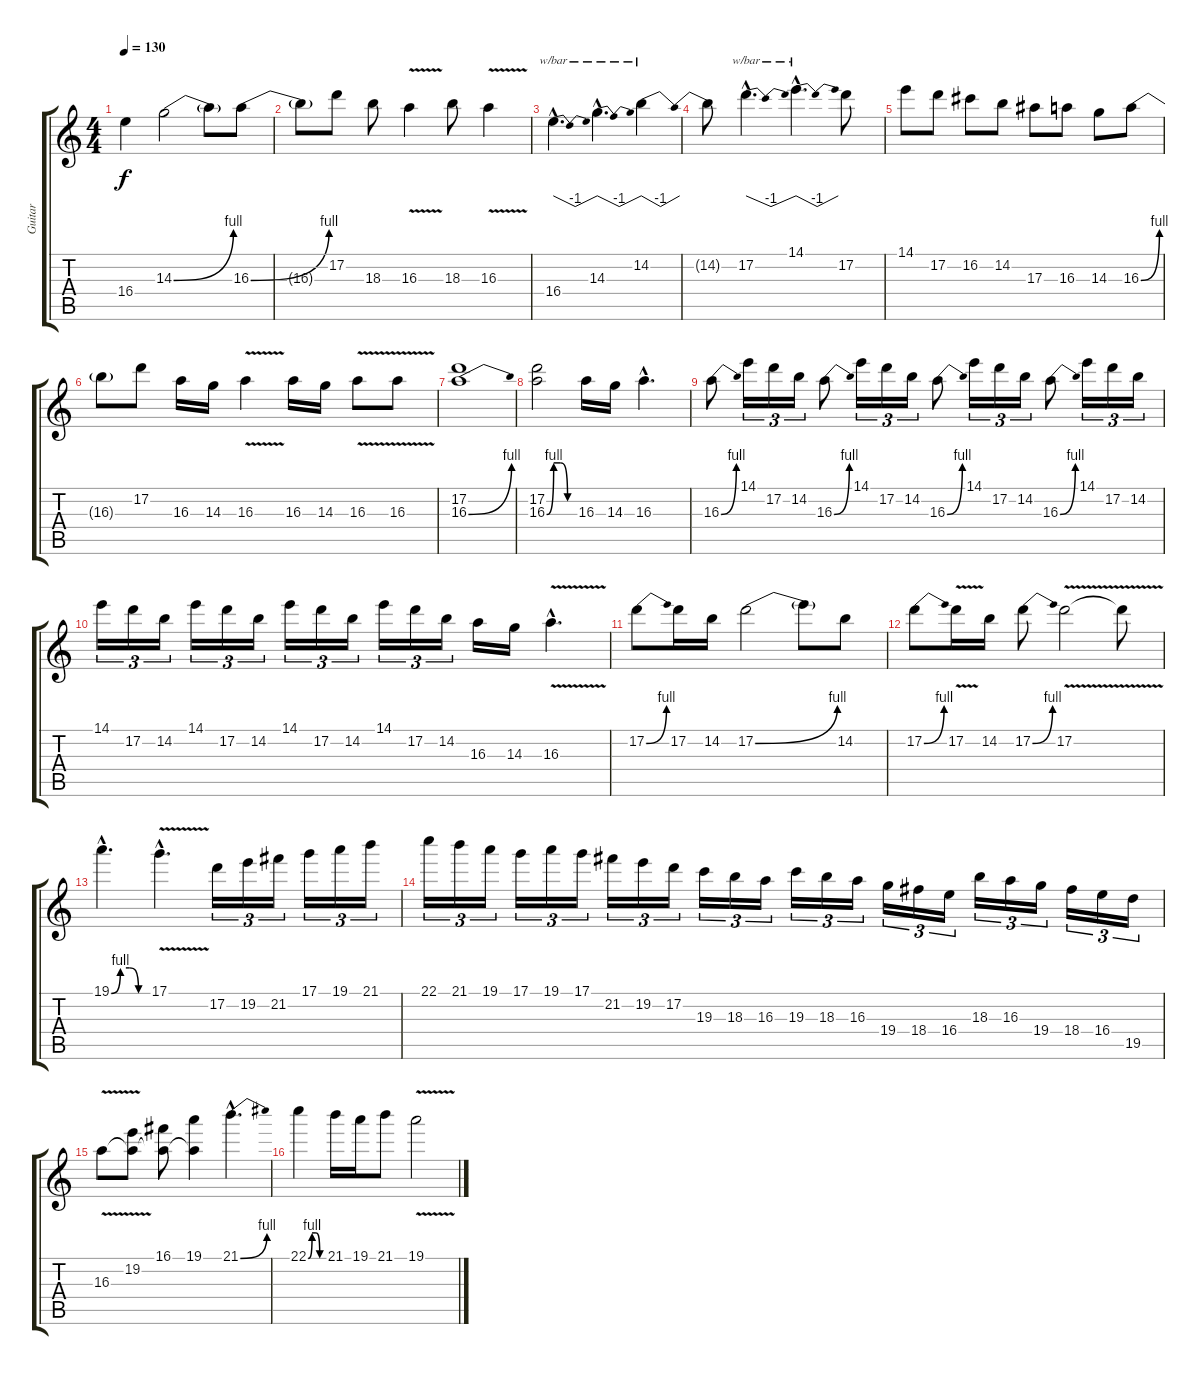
\track ("Guitar" "Guitar") {instrument distortionguitar}
\staff {score tabs}
\tuning (D4 A3 F3 C3 G2 D2) {hide}
\ts (4 4)
\tempo 130
\clef g2
\ks c
16.4.4{dy f} 14.3{be (bend 0 0 60 4)}.2 14.3{t}.8 16.3{be (bend 0 0 60 4)}.8 |
16.3{t}.8 17.2.8 18.3.8 16.3{v}.4 18.3.8 16.3{v}.4 |
16.4{hac}.4{d tbe (dip default 0 0 30 -4 60 0)} 14.3{hac}.4{d tbe (dip default 0 0 30 -4 60 0)} 14.2.4{tbe (dip default 0 0 30 -4 60 0)} |
14.2{t}.8 17.2{hac}.4{d tbe (dip default 0 0 30 -4 60 0)} 14.1{hac}.4{d tbe (dip default 0 0 30 -4 60 0)} 17.2.8 |
14.1.8 17.2.8 16.2.8 14.2.8 17.3.8 16.3.8 14.3.8 16.3{be (bend 0 0 60 4)}.8 |
16.3{t}.8 17.2.8 16.3.16 14.3.16 16.3{v}.4 16.3.16 14.3.16 16.3{v}.8 16.3{v}.8 |
(17.2 16.3{be (bend 0 0 60 4)}).1 |
(17.2 16.3{be (custom 0 0 15 4 30 4 45 0 60 0)}).2 16.3.16 14.3.16 16.3{hac}.4{d} |
16.3{be (bend 0 0 60 4)}.8 14.1.16{tu (3 2)} 17.2.16{tu (3 2)} 14.2.16{tu (3 2)} 16.3{be (bend 0 0 60 4)}.8 14.1.16{tu (3 2)} 17.2.16{tu (3 2)} 14.2.16{tu (3 2)} 16.3{be (bend 0 0 60 4)}.8 14.1.16{tu (3 2)} 17.2.16{tu (3 2)} 14.2.16{tu (3 2)} 16.3{be (bend 0 0 60 4)}.8 14.1.16{tu (3 2)} 17.2.16{tu (3 2)} 14.2.16{tu (3 2)} |
14.1.16{tu (3 2)} 17.2.16{tu (3 2)} 14.2.16{tu (3 2)} 14.1.16{tu (3 2)} 17.2.16{tu (3 2)} 14.2.16{tu (3 2)} 14.1.16{tu (3 2)} 17.2.16{tu (3 2)} 14.2.16{tu (3 2)} 14.1.16{tu (3 2)} 17.2.16{tu (3 2)} 14.2.16{tu (3 2)} 16.3.16 14.3.16 16.3{v hac}.4{d} |
17.2{be (bend 0 0 60 4)}.8 17.2.16 14.2.16 17.2{be (bend 0 0 60 4)}.2 17.2{t}.8 14.2.8 |
17.2{be (bend 0 0 60 4)}.8 17.2{v}.16 14.2.16 17.2{be (bend 0 0 60 4)}.8 17.2{v}.2 17.2{t}.8 |
19.1{be (custom 0 0 15 4 30 4 45 0 60 0) hac}.4{d} 17.1{v hac}.4{d} 17.2.16{tu (3 2)} 19.2.16{tu (3 2)} 21.2.16{tu (3 2)} 17.1.16{tu (3 2)} 19.1.16{tu (3 2)} 21.1.16{tu (3 2)} |
22.1.16{tu (3 2)} 21.1.16{tu (3 2)} 19.1.16{tu (3 2)} 17.1.16{tu (3 2)} 19.1.16{tu (3 2)} 17.1.16{tu (3 2)} 21.2.16{tu (3 2)} 19.2.16{tu (3 2)} 17.2.16{tu (3 2)} 19.3.16{tu (3 2)} 18.3.16{tu (3 2)} 16.3.16{tu (3 2)} 19.3.16{tu (3 2)} 18.3.16{tu (3 2)} 16.3.16{tu (3 2)} 19.4.16{tu (3 2)} 18.4.16{tu (3 2)} 16.4.16{tu (3 2)} 18.3.16{tu (3 2)} 16.3.16{tu (3 2)} 19.4.16{tu (3 2)} 18.4.16{tu (3 2)} 16.4.16{tu (3 2)} 19.5.16{tu (3 2)} |
16.3{v}.8 (19.2 16.3{t}).8 (16.1 16.3{t}).8 (19.1 16.3{t}).4 21.1{be (bend 0 0 60 4) hac}.4{d} |
22.1{be (custom 0 0 15 4 30 4 45 0 60 0)}.4 21.1.16 19.1.16 21.1.8 19.1{v}.2
